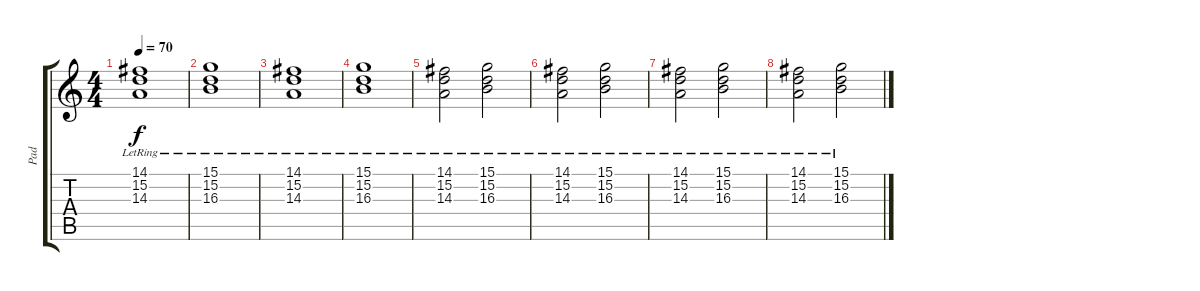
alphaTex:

\track ("Pad" "Pad") {instrument pad2warm}
\staff {score tabs}
\tuning (E4 B3 G3 D3 A2 E2) {hide}
\ts (4 4)
\tempo 70
\clef g2
\ks c
(14.1{lr} 15.2{lr} 14.3{lr}).1{dy f} |
(15.1{lr} 15.2{lr} 16.3{lr}).1 |
(14.1{lr} 15.2{lr} 14.3{lr}).1 |
(15.1{lr} 15.2{lr} 16.3{lr}).1 |
(14.1{lr} 15.2{lr} 14.3{lr}).2{volume 5} (15.1{lr} 15.2{lr} 16.3{lr}).2 |
(14.1{lr} 15.2{lr} 14.3{lr}).2 (15.1{lr} 15.2{lr} 16.3{lr}).2 |
(14.1{lr} 15.2{lr} 14.3{lr}).2 (15.1{lr} 15.2{lr} 16.3{lr}).2 |
(14.1{lr} 15.2{lr} 14.3{lr}).2 (15.1{lr} 15.2{lr} 16.3{lr}).2
